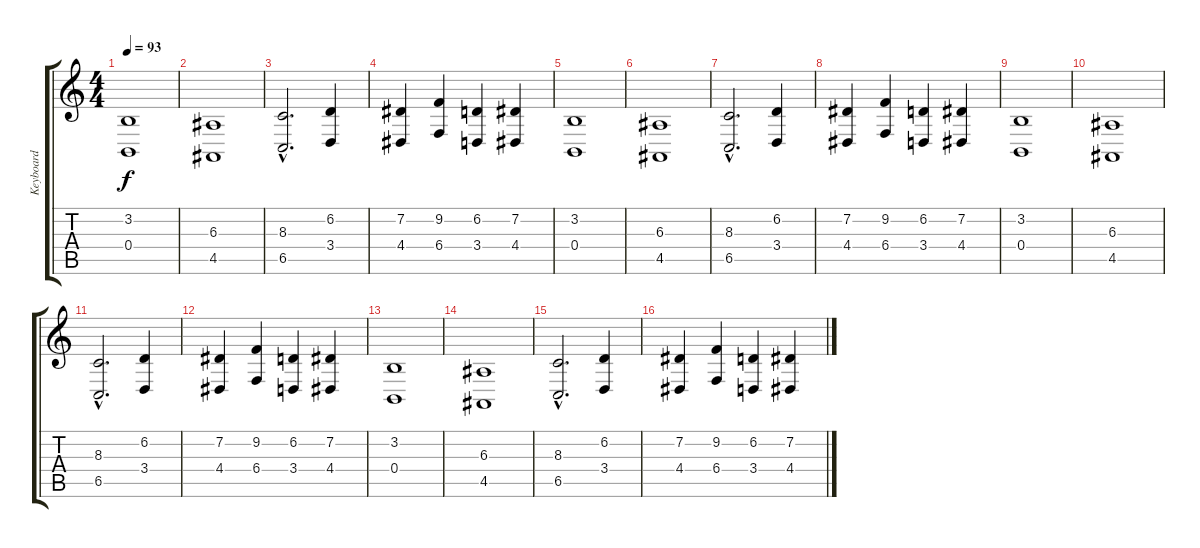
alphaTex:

\track ("Keyboard" "Keyboard") {instrument brightacousticpiano}
\staff {score tabs}
\tuning (Db4 Ab3 E3 B2 Gb2 B1) {hide}
\ts (4 4)
\tempo 93
\clef g2
\ks c
(3.2 0.4).1{dy f} |
(6.3 4.5).1 |
(8.3{hac} 6.5{hac}).2{d} (6.2 3.4).4 |
(7.2 4.4).4 (9.2 6.4).4 (6.2 3.4).4 (7.2 4.4).4 |
(3.2 0.4).1 |
(6.3 4.5).1 |
(8.3{hac} 6.5{hac}).2{d} (6.2 3.4).4 |
(7.2 4.4).4 (9.2 6.4).4 (6.2 3.4).4 (7.2 4.4).4 |
(3.2 0.4).1 |
(6.3 4.5).1 |
(8.3{hac} 6.5{hac}).2{d} (6.2 3.4).4 |
(7.2 4.4).4 (9.2 6.4).4 (6.2 3.4).4 (7.2 4.4).4 |
(3.2 0.4).1 |
(6.3 4.5).1 |
(8.3{hac} 6.5{hac}).2{d} (6.2 3.4).4 |
(7.2 4.4).4 (9.2 6.4).4 (6.2 3.4).4 (7.2 4.4).4
